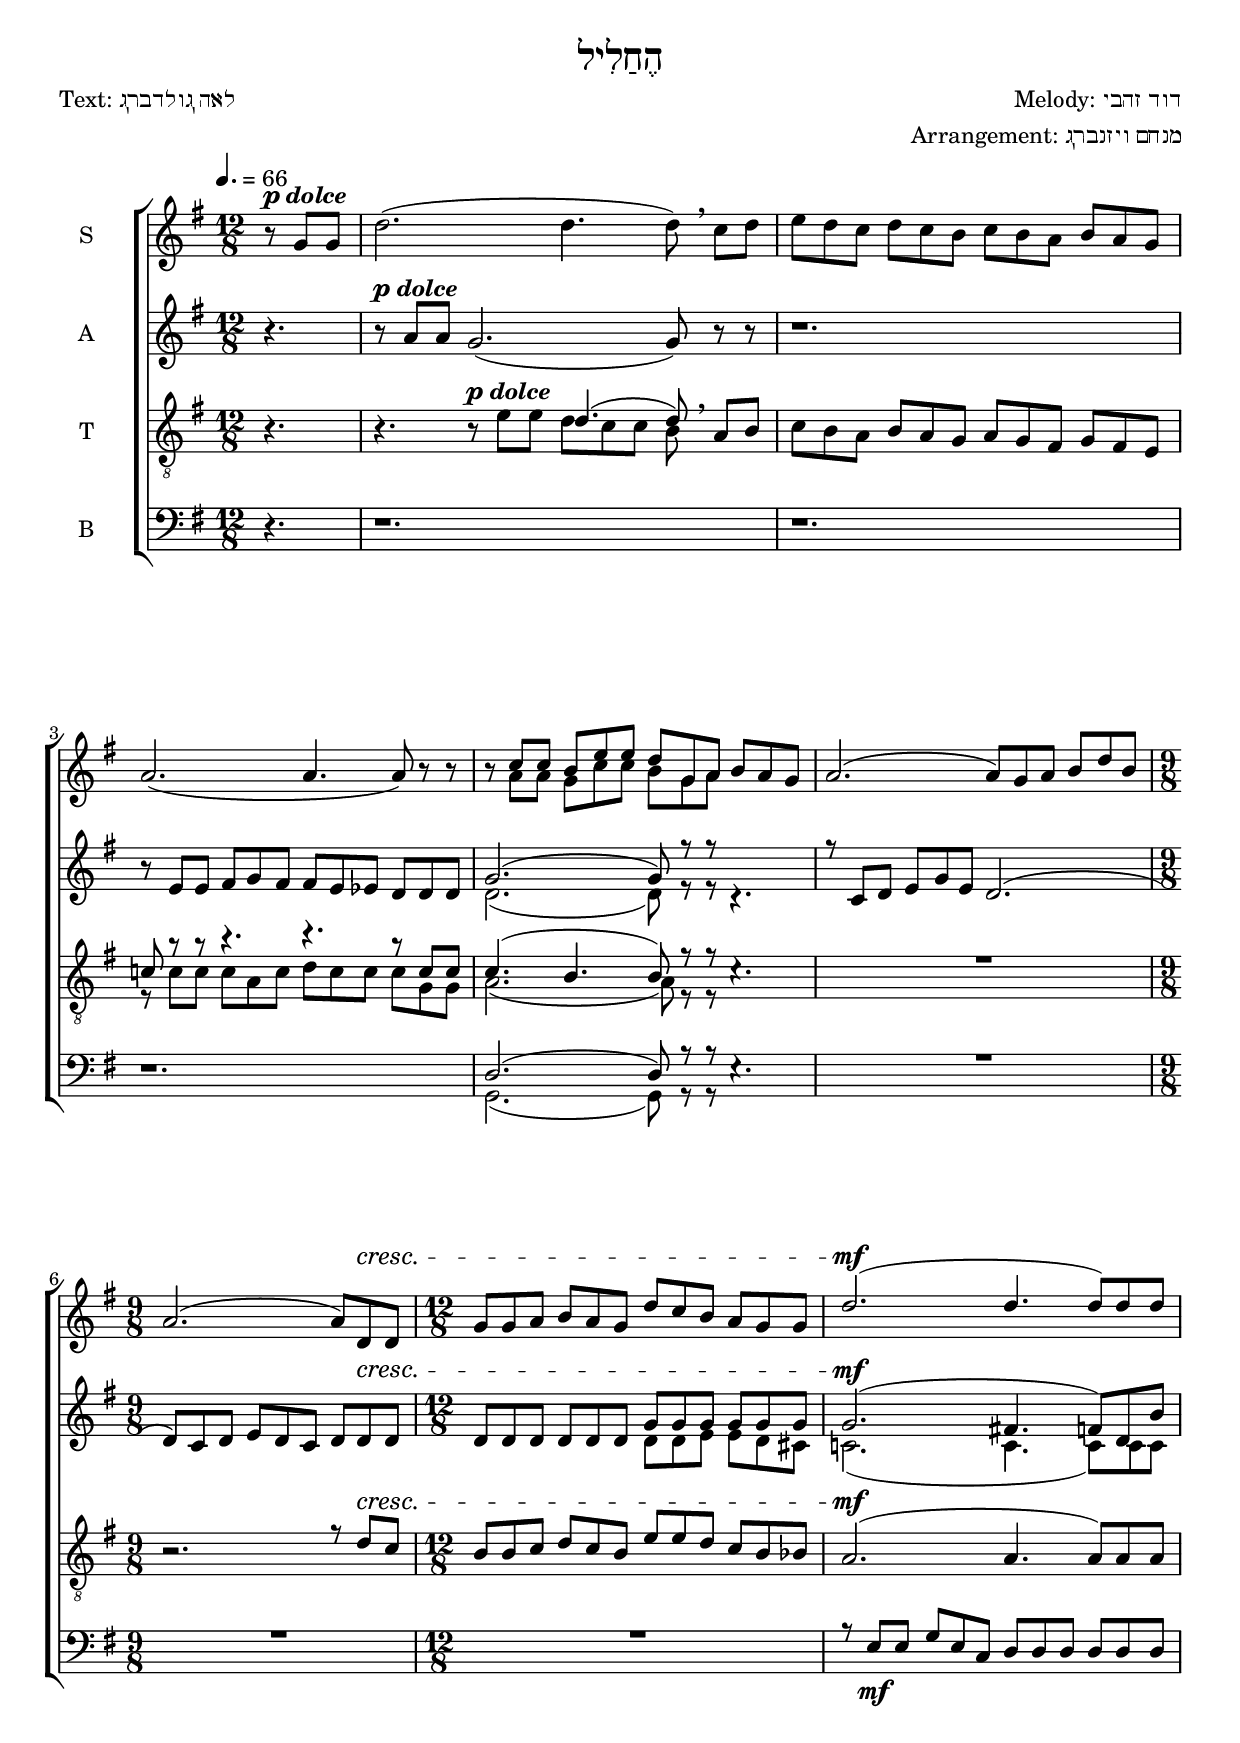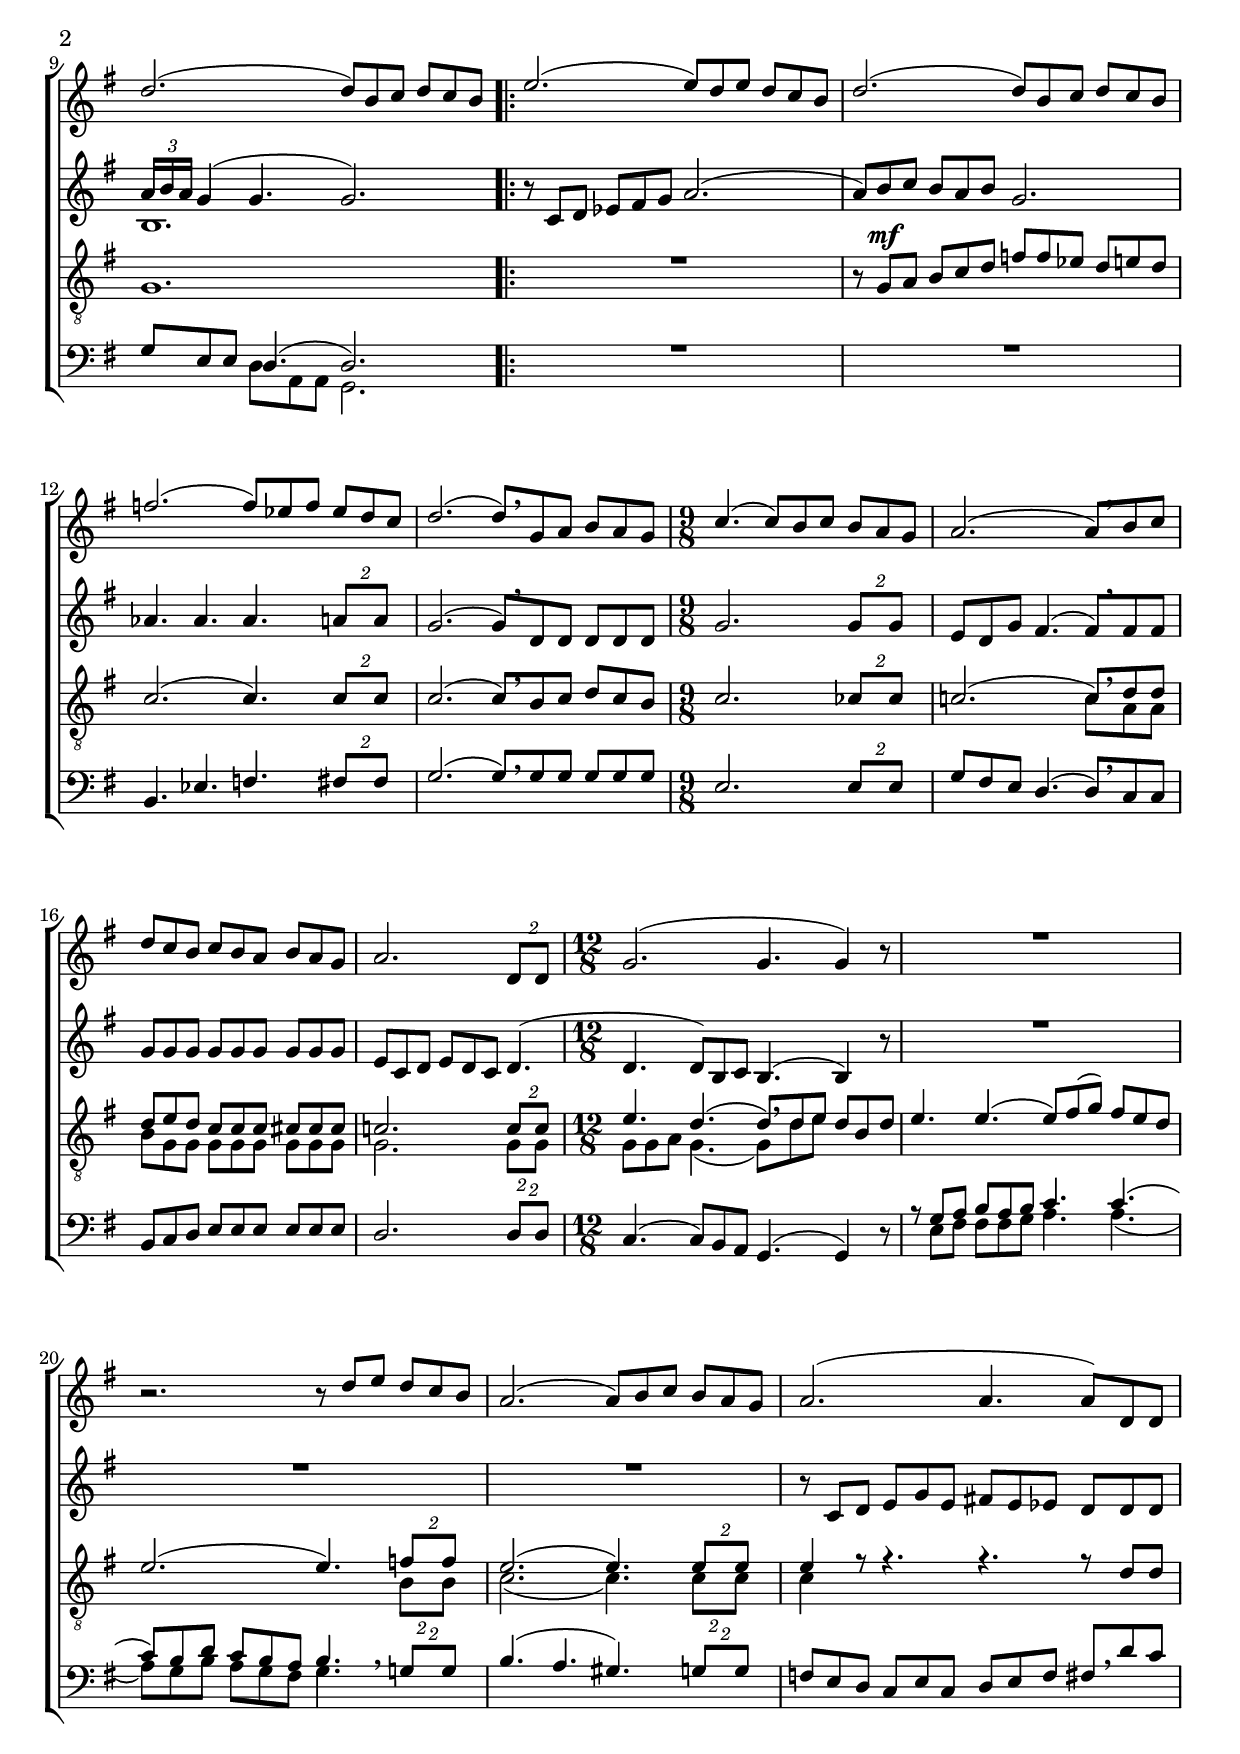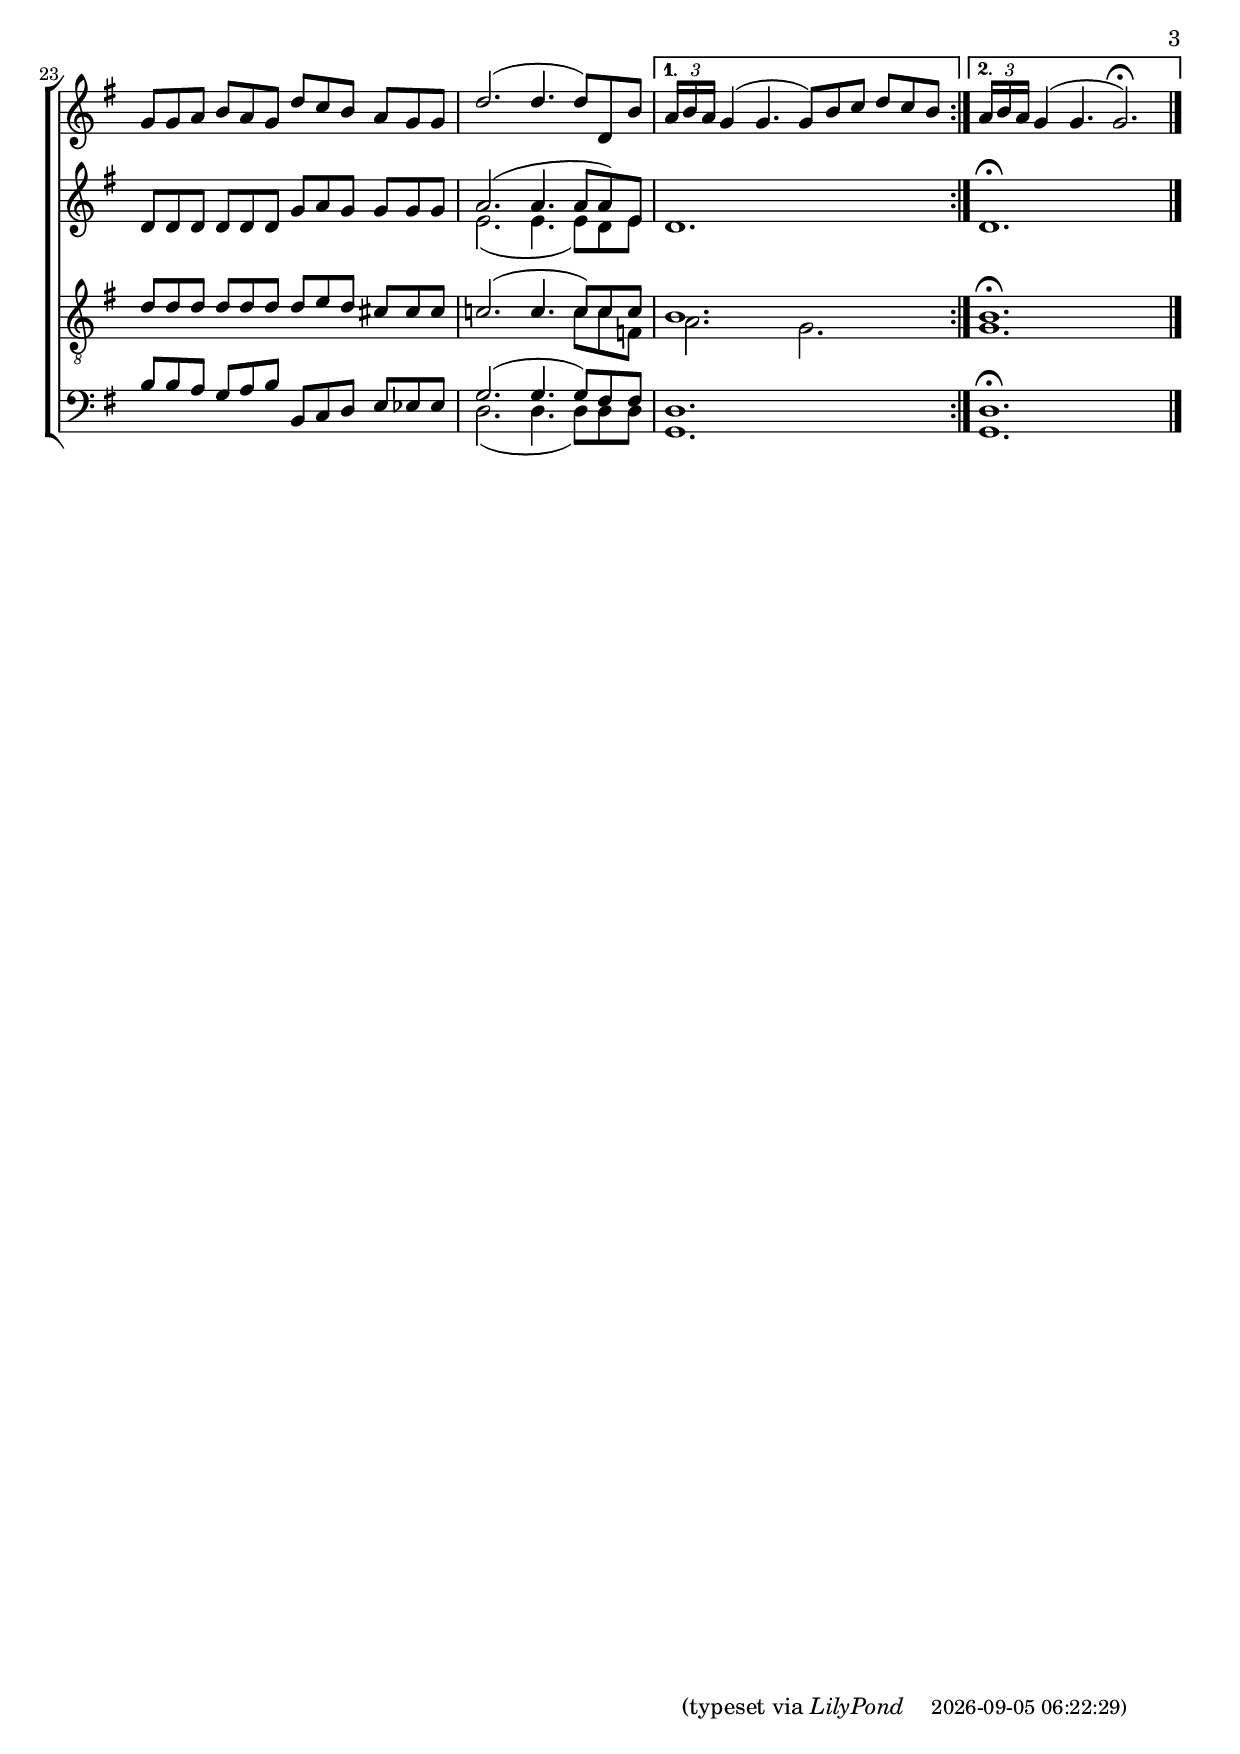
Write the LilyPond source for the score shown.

\include "english.ly"
\version "2.18.2"

global = {
  \key g \major
  \time 12/8
  \tempo 4. = 66
}

dolce = \markup { \italic \bold dolce }
pdolce = \markup { \dynamic p \italic \bold dolce }

sopMusic = \relative c'' {
  \dynamicUp
  \partial 4. r8^\pdolce g g | d'2.( d4. d8) \breathe c[ d] |
  e8[ d c] d[ c b] c[ b a] b[ a g] | a2.( a4. a8) r8 r8 |
  r8
    << { \voiceOne
    c8[ c] b[ e e] d[ g, a]
  } \new Voice { \voiceTwo
    a[ a] g[ c c] b[ g a]
  }
  >> b[ a g] | a2.( a8)[ g a] b[ d b] |
  \time 9/8 a2.( a8)[ d,8\cresc d] |
  \time 12/8
  g8[ g a] b[ a g] d'[ c b] a[ g g] |
  d'2.(\mf d4. d8)[ d d] |
  d2.( d8)[ b c] d[ c b] |

  \repeat volta 2 {
  e2.( e8)[ d  e] d[ c b] |
  d2.( d8)[ b c] d[ c b] |
  f'2.( f8)[ ef f] ef[ d c] |
  d2.( d8)[ \breathe g, a] b[ a g] |
  \time 9/8
  c4.( c8)[ b c] b[ a g] |
  a2.( a8)[ \breathe b c] |
  d8[ c b] c[ b a] b[ a g] |
  a2. \tuplet 2/3 {d,8[ d]} |
  \time 12/8
  g2.( g4. g4) b8\rest |
  \override MultiMeasureRest.staff-position = #2
  R1*3/2 |
  b2.\rest b8\rest d8[ e] d[ c b] |
  a2.( a8)[ b c] b[ a g] |
  a2.( a4. a8)[ d, d] |
  g8[ g a] b[ a g] d'[ c b] a[ g g] |
  d'2.( d4. d8)[ d, b']
  }
  \alternative {
     { \tuplet 3/2 {a16[ b a]} g4( g4. g8)[ b c] d[ c b] }
     { \tuplet 3/2 {a16[ b a]} g4( g4. g2.\fermata) }
  }
  \bar "|."
}

altMusic = \relative c'' {
  \dynamicUp
  \partial 4. r4. | r8^\pdolce a a g2.( g8) r8 r8 |
  r1. | r8 e[ e] fs[ g fs] fs[ e ef] d[ d d] |
  << { \voiceOne
     g2.( g8) r8 r8
  } \new Voice { \voiceTwo
     d2.( d8) r8 r8
  }
  >> c4.\rest | r8 c[ d] e[ g e] d2.(
  % \time 9/8
  d8)[ c d] e[ d c] d[ d\cresc d] |
  % \time 12/8
  d8[ d d]  d8[ d d]
  << { \voiceOne
     g[ g g] g[ g g]
  } \new Voice { \voiceTwo
     d[ d e] e[ d cs]
  }
  >> |
  << { \voiceOne
      g'2.(\mf fs!4. f8)[ d b']
  } \new Voice { \voiceTwo
      c,!2.( c4. c8)[ c c] |
  }
  >> |
  << { \voiceOne
     \tuplet 3/2 {a'16[ b a]} g4( g4. g2.)
  } \new Voice { \voiceTwo
     b,1.
  }
  >> |

  \repeat volta 2 {
  b'8\rest c,8[ d] ef[ fs g] a2.( |
  a8)[ b c] b[ a b] g2. |
  af4. af af \tuplet 2/3 {a8[ a]} |
  g2.( g8)[ \breathe d d] d[ d d] |
  % \time 9/8
  g2. \tuplet 2/3 {g8[ g]} |
  e8[ d g] fs4.( fs8)[ \breathe fs fs] |
  g8[ g g] g[ g g]  g[ g g] |
  e8[ c d] e[ d c] d4.( |
  % times 12/8
  d4. d8[) b c] b4.( b4) b'8\rest |
  \override MultiMeasureRest.staff-position = #2
  R1*3/2 |
  R1*3/2 |
  R1*3/2 |
  b8\rest c,[ d] e[ g e] fs![ e ef] d[ d d] |
  d8[ d d] d[ d d] g[ a g] g[ g g]
  << { \voiceOne
    a2.( a4. a8[ a) e8]
  } \new Voice { \voiceTwo
    e2.( e4. e8)[ d e]
  }
  >> |
  }
  \alternative {
     { d1. }
     { d1.\fermata }
  }
  \bar "|."
}

tenMusic = \relative c' {
  \dynamicUp
  \partial 4. r4. |
    r4. r8^\pdolce e8[ e]
    << { \voiceOne
      d4.( d8)
    } \new Voice { \voiceTwo
      d8 c c b
    }
    >>
    \oneVoice \breathe a8[ b] |
  c[ b a] b[ a g] a[ g fs] g[ fs e] |
  << { \voiceOne
    c'!8 r8 r8 r4. r4. r8 c[ c]
  } \new Voice { \voiceTwo
    r8 c8[ c] c[ a c] d[ c c] c[ g g]
  }
  >> |
  << { \voiceOne
     c4.( b4. b8) r8 r8
  } \new Voice { \voiceTwo
     a2.( a8) r8 r8
  }
  >> c4.\rest |
  \override MultiMeasureRest.staff-position = #2
  R1*3/2 |
  % \time 9/8
  b2.\rest r8 d[\cresc c] |
  % \time 12/8
  b[ b c] d[ c b] e[ e d] c[ b bf] |
  a2.(\mf a4. a8) a a] |
  g1. |

  \repeat volta 2 {
  R1*3/2 |
  b8\rest g8[\mf a] b[ c d] f[ f ef] d[ e d] |
  c2.( c4.) \tuplet 2/3 {c8[ c]} |
  c2.( c8)[ \breathe b c] d[ c b] |
  % \time 9/8
  c2. \tuplet 2/3 {cf8[ cf]} |
  c!2.(
  << { \voiceOne
     c8)[ \breathe d d]
  } \new Voice { \voiceTwo
     c8[ a a]
  }
  >> |
  << { \voiceOne
    d8[ e d] c[ c c] cs[ cs cs]
  } \new Voice { \voiceTwo
    b[ g g] g[ g g] g[ g g]
  }
  >> |
  << { \voiceOne
    c!2. \tuplet 2/3 {c8[ c]}
  } \new Voice { \voiceTwo
    g2. \tuplet 2/3 {g8[ g]}
  }
  >> |
  % times 12/8
  << { \voiceOne
    e'4. d4.( d8)[ \breathe d e]
  } \new Voice { \voiceTwo
    g,8[ g a] g4.( g8)[ d' e]
  }
  >>
  d8[ b d] |
  e4. e4.( e8)[ fs( g)] fs[ e d] |
  e2.( e4.)
  << { \voiceOne
    \tuplet 2/3 {f8[ f]}
  } \new Voice { \voiceTwo
    \tuplet 2/3 {b,8[ b]}
  }
  >> |
  << { \voiceOne
    e2.( e4.) \tuplet 2/3 {e8[ e]}
  } \new Voice { \voiceTwo
    c2.( c4.) \tuplet 2/3 {c8[ c]}
  }
  >> |
  << { \voiceOne
    e4
  } \new Voice { \voiceTwo
    c4
  }
  >>
       r8 r4. r4. r8 d8[ d] |
  d8[ d d] d[ d d] d[ e d]  cs[ cs cs] |
  c!2.( c4.
      << { \voiceOne
        c8)[ c c]
      } \new Voice { \voiceTwo
        c8[ c f,]
      }
      >> |
  }
  \alternative {
    {
      << { \voiceOne
        b1.
      } \new Voice { \voiceTwo
        a2. g2.
      }
      >>
    }
    {
      << { \voiceOne
        b1.\fermata
      } \new Voice { \voiceTwo
        g1.
      }
      >>
    }
  }
  \bar "|."
}

basMusic = \relative c {
  \partial 4. r4. |
  r1. |
  r1. |
  r1. |
  << { \voiceOne
     d2.( d8) r8 r8
  } \new Voice { \voiceTwo
     g,2.( g8) r8 r8
  }
  >> e'4.\rest |
  \override MultiMeasureRest.staff-position = #2
  R1*3/2 |
  % \time 9/8
  R1*9/8 |
  % \time 12/8
  R1*12/8 |
  r8 e[\mf e] g[ e c] d[ d d] d[ d d] |
  g8[ e e]
  << { \voiceOne
     d4.( d2.)
  } \new Voice { \voiceTwo
     d8[ a a] g2.
  }
  >> |

  \repeat volta 2 {
  R1*3/2 |
  R1*3/2 |
  b4. ef f \tuplet 2/3 {fs8[ fs]} |
  g2.( g8)[ \breathe g g] g[ g g] |
  % \time 9/8
  e2. \tuplet 2/3 {e8[ e]} |
  g8[ fs e] d4.( d8)[ \breathe c c] |
  b8[ c d] e[ e e] e[ e e] |
  d2. \tuplet 2/3 {d8[ d]}
  % times 12/8
  c4.( c8)[ b a] g4.( g4) d'8\rest |
  r8
  << { \voiceOne
    g8[ a] b[ a b] c4. c4.( |
    c8)[ b d] c[ b a] b4.
  } \new Voice { \voiceTwo
    e,8[ fs] fs[ fs g] a4. a4.( |
    a8)[ g b] a[ g fs] g4.
  }
  >>
  \breathe \tuplet 2/3 {g!8[ g]} |
  b4.( a4. gs4.) \tuplet 2/3 {g8[ g]}
  f[ e d] c[ e c] d[ e f] fs[ \breathe d' c] |
  b[ b a] g[ a b] b,[ c d] e[ ef ef] |
  << { \voiceOne
    g2.( g4. g8)[ fs fs]
  } \new Voice { \voiceTwo
    d2.( d4. d8)[ d d]
  }
  >> |
  }
  \alternative {
    {
      << { \voiceOne
        d1.
      } \new Voice { \voiceTwo
        g,1.
      }
      >>
    }
    {
      << { \voiceOne
        d'1.\fermata
      } \new Voice { \voiceTwo
        g,1.
      }
      >>
    }
  }
  \bar "|."
}

% \include "hehalil-lyrics.ly"

\header {
  title = "הֶחַלִיל"
  poet = "Text: לאה גולדברג"
  composer = "Melody: דוד זהבי"
  arranger = "Arrangement: מנחם ויזנברג"
  % Do not display the tagline for this book
  % tagline = ##f
}

\paper{
  #(set-paper-size "a4")

    system-system-spacing #'basic-distance = #18

  oddFooterMarkup = \markup {
      \hspace #60
      \on-the-fly #last-page { (typeset via \italic "LilyPond"
      \small \typewriter
      \hspace #2
      \small
      \simple #(strftime "%Y-%m-%d %H:%M:%S)" (localtime (current-time)))
      }
  }
  evenFooterMarkup = \oddFooterMarkup
}

\layout { 
  \context { 
    \Lyrics
    \override  LyricHyphen #'minimum-distance = #0.8 
  } 
}

\score {
  <<
    \new ChoirStaff <<

      \new Staff = "sop" <<
        \new Voice = "sopranos" {
          \set Staff.instrumentName = "S"
          <<
             % \stemUp
               \global \sopMusic
          >>
        }
      >>
      % \new Lyrics = "soplyrics"

      \new Staff = "alt" <<
        \new Voice = "altos" {
          \set Staff.instrumentName = "A"
          <<
             % \stemUp
               \global \altMusic
          >>
        }
      >>
      % \new Lyrics = "altlyrics"

      \new Staff = "ten" <<
        \clef "G_8"
        \new Voice = "tenors" {
          \set Staff.instrumentName = "T"
          <<
               \global \tenMusic
          >>
        }
      >>
      % \new Lyrics = "tenlyrics"

      \new Staff = "bas" <<
        \clef bass
        \new Voice = "basses" {
          \set Staff.instrumentName = "B"
          <<
               \global \basMusic
          >>
        }
      >>
      % \new Lyrics = "baslyrics"

%     \context Lyrics = "wlyrics" {
%       \lyricsto "sopranos" {
%         \wlyricsText
%       }
%     }
%     \context Lyrics = "tenlyrics" {
%       \lyricsto "tenors" {
%         \tenlyricsText
%       }
%     }
%     \context Lyrics = "baslyrics" {
%       \lyricsto "basses" {
%         \baslyricsText
%       }
%     }

    >>
  >>

  \header { }

  \layout {
    % $(layout-set-staff-size 17)
    % \override LyricText #'font-size = #1.81
    \context {
      \Staff
    }
  }
}
